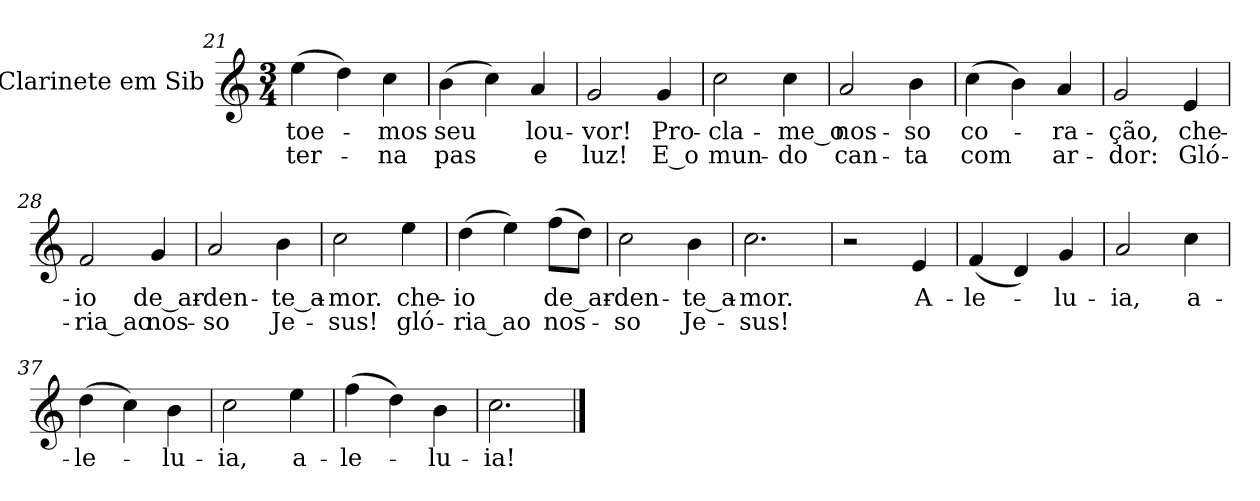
**kern	**text	**text
*part1	*part1	*part1
*staff1	*staff1	*staff1
*I"Clarinete em Sib	*	*
*I'Cl.	*	*
*clefG2	*	*
*ITrd1c2	*	*
*k[b-e-]	*	*
*B-:	*	*
*M3/4	*	*
=21	=21	=21
!	!LO:LY:b:color=#000000	!LO:LY:b:color=#000000
(4ddi\	-toe-	-ter-
4cci\)	.	.
!	!LO:LY:b:color=#000000	!LO:LY:b:color=#000000
4b-i\	-mos	-na
=22	=22	=22
!	!LO:LY:b:color=#000000	!LO:LY:b:color=#000000
(4ai\	seu	pas
4b-i\)	.	.
!	!LO:LY:b:color=#000000	!LO:LY:b:color=#000000
4gi/	lou-	e
=23	=23	=23
!	!LO:LY:b:color=#000000	!LO:LY:b:color=#000000
2fi/	-vor!	luz!
!	!LO:LY:b:color=#000000	!LO:LY:b:color=#000000
4fi/	Pro-	E_o
!!LO:LB:g=z
=24	=24	=24
!	!LO:LY:b:color=#000000	!LO:LY:b:color=#000000
2b-i\	-cla-	mun-
!	!LO:LY:b:color=#000000	!LO:LY:b:color=#000000
4b-i\	-me_o	-do
=25	=25	=25
!	!LO:LY:b:color=#000000	!LO:LY:b:color=#000000
2gi/	nos-	can-
!	!LO:LY:b:color=#000000	!LO:LY:b:color=#000000
4ai\	-so	-ta
=26	=26	=26
!	!LO:LY:b:color=#000000	!LO:LY:b:color=#000000
(4b-i\	co-	com
4ai\)	.	.
!	!LO:LY:b:color=#000000	!LO:LY:b:color=#000000
4gi/	-ra-	ar-
=27	=27	=27
!	!LO:LY:b:color=#000000	!LO:LY:b:color=#000000
2fi/	-ção,	-dor:
!	!LO:LY:b:color=#000000	!LO:LY:b:color=#000000
4di/	che-	Gló-
=28	=28	=28
!	!LO:LY:b:color=#000000	!LO:LY:b:color=#000000
2e-i/	-io	-ria_ao
!	!LO:LY:b:color=#000000	!LO:LY:b:color=#000000
4fi/	de_ar-	nos-
=29	=29	=29
!	!LO:LY:b:color=#000000	!LO:LY:b:color=#000000
2gi/	-den-	-so
!	!LO:LY:b:color=#000000	!LO:LY:b:color=#000000
4ai\	-te_a-	Je-
=30	=30	=30
!	!LO:LY:b:color=#000000	!LO:LY:b:color=#000000
2b-i\	-mor.	-sus!
!	!LO:LY:b:color=#000000	!LO:LY:b:color=#000000
4ddi\	che-	gló-
=31	=31	=31
!	!LO:LY:b:color=#000000	!LO:LY:b:color=#000000
(4cci\	-io	-ria_ao
4ddi\)	.	.
!	!LO:LY:b:color=#000000	!LO:LY:b:color=#000000
(8ee-i\L	de_ar-	nos-
8cci\J)	.	.
!!LO:LB:g=z
=32	=32	=32
!	!LO:LY:b:color=#000000	!LO:LY:b:color=#000000
2b-i\	-den-	-so
!	!LO:LY:b:color=#000000	!LO:LY:b:color=#000000
4ai\	-te_a-	Je-
=33	=33	=33
!	!LO:LY:b:color=#000000	!LO:LY:b:color=#000000
2.b-i\	-mor.	-sus!
=34	=34	=34
2r	.	.
!	!LO:LY:b:color=#000000	!
4di/	A-	.
=35	=35	=35
!	!LO:LY:b:color=#000000	!
(4e-i/	-le-	.
4ci/)	.	.
!	!LO:LY:b:color=#000000	!
4fi/	-lu-	.
=36	=36	=36
!	!LO:LY:b:color=#000000	!
2gi/	-ia,	.
!	!LO:LY:b:color=#000000	!
4b-i\	a-	.
!!LO:LB:g=z
=37	=37	=37
!	!LO:LY:b:color=#000000	!
(4cci\	-le-	.
4b-i\)	.	.
!	!LO:LY:b:color=#000000	!
4ai\	-lu-	.
=38	=38	=38
!	!LO:LY:b:color=#000000	!
2b-i\	-ia,	.
!	!LO:LY:b:color=#000000	!
4ddi\	a-	.
=39	=39	=39
!	!LO:LY:b:color=#000000	!
(4ee-i\	-le-	.
4cci\)	.	.
!	!LO:LY:b:color=#000000	!
4ai\	-lu-	.
=40	=40	=40
!	!LO:LY:b:color=#000000	!
2.b-i\	-ia!	.
==	==	==
*-	*-	*-
